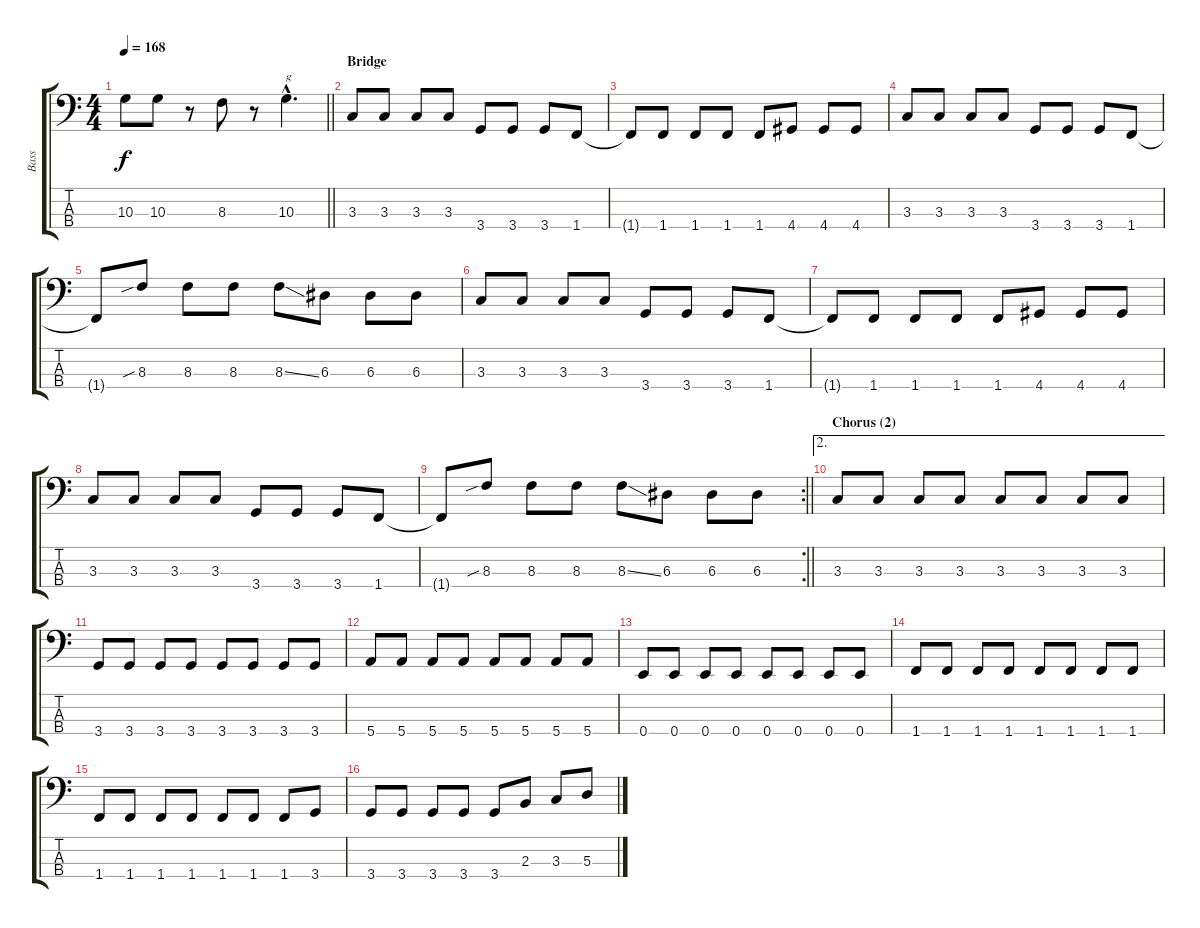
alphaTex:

\track ("Bass" "Bass") {instrument electricbasspick}
\staff {score tabs}
\tuning (G2 D2 A1 E1) {hide}
\ts (4 4)
\tempo 168
\clef f4
\barLineRight lightlight
\ks c
10.3.8{dy f} 10.3.8 r.8 8.3.8 r.8 10.3{hac}.4{d txt "g"} |
\section ("" "Bridge")
3.3.8 3.3.8 3.3.8 3.3.8 3.4.8 3.4.8 3.4.8 1.4.8 |
1.4{t}.8 1.4.8 1.4.8 1.4.8 1.4.8 4.4.8 4.4.8 4.4.8 |
3.3.8 3.3.8 3.3.8 3.3.8 3.4.8 3.4.8 3.4.8 1.4.8 |
1.4{t}.8 8.3{sib}.8 8.3.8 8.3.8 8.3{ss}.8 6.3.8 6.3.8 6.3.8 |
3.3.8 3.3.8 3.3.8 3.3.8 3.4.8 3.4.8 3.4.8 1.4.8 |
1.4{t}.8 1.4.8 1.4.8 1.4.8 1.4.8 4.4.8 4.4.8 4.4.8 |
3.3.8 3.3.8 3.3.8 3.3.8 3.4.8 3.4.8 3.4.8 1.4.8 |
\rc 2
\barLineRight lightlight
1.4{t}.8 8.3{sib}.8 8.3.8 8.3.8 8.3{ss}.8 6.3.8 6.3.8 6.3.8 |
\ae 2
\section ("" "Chorus (2)")
3.3.8 3.3.8 3.3.8 3.3.8 3.3.8 3.3.8 3.3.8 3.3.8 |
3.4.8 3.4.8 3.4.8 3.4.8 3.4.8 3.4.8 3.4.8 3.4.8 |
5.4.8 5.4.8 5.4.8 5.4.8 5.4.8 5.4.8 5.4.8 5.4.8 |
0.4.8 0.4.8 0.4.8 0.4.8 0.4.8 0.4.8 0.4.8 0.4.8 |
1.4.8 1.4.8 1.4.8 1.4.8 1.4.8 1.4.8 1.4.8 1.4.8 |
1.4.8 1.4.8 1.4.8 1.4.8 1.4.8 1.4.8 1.4.8 3.4.8 |
3.4.8 3.4.8 3.4.8 3.4.8 3.4.8 2.3.8 3.3.8 5.3.8
